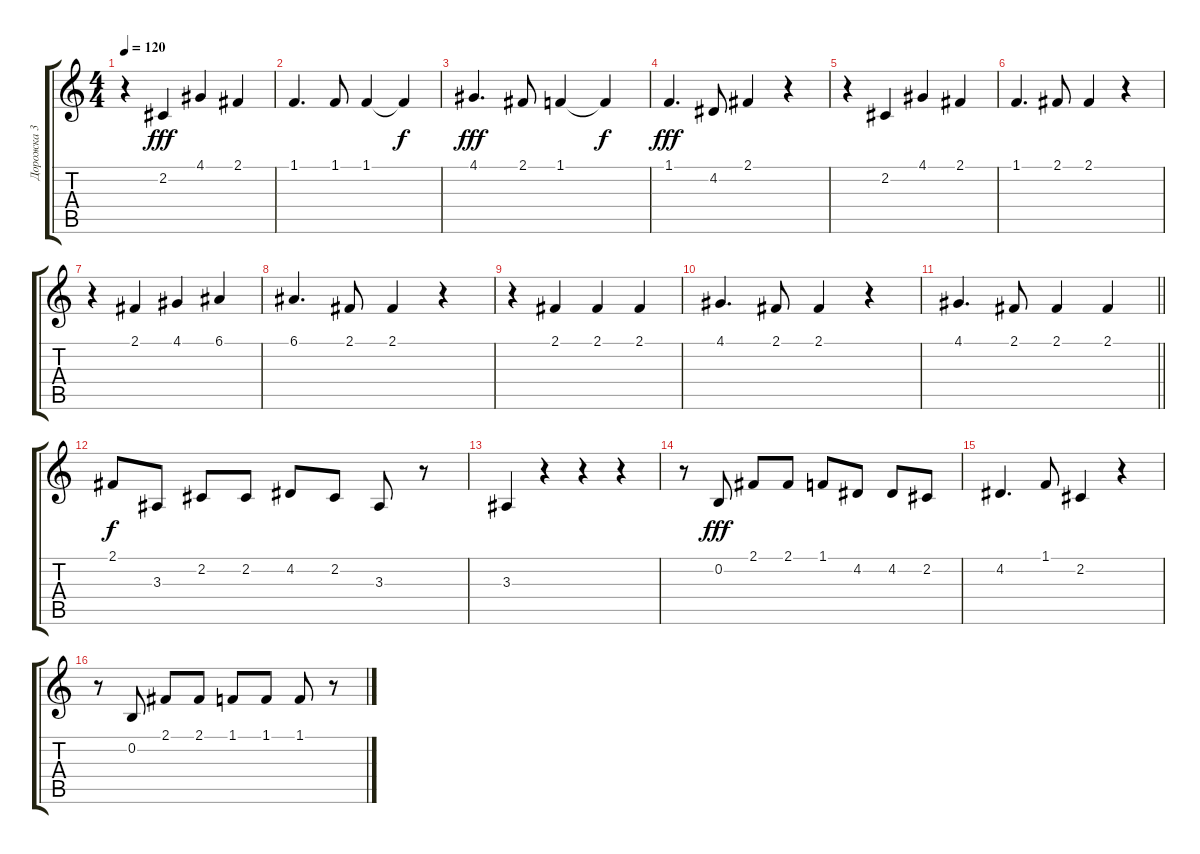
\track ("Дорожка 3" "Дорожка 3") {instrument altosax}
\staff {score tabs}
\tuning (E4 B3 G3 D3 A2 E2) {hide}
\ts (4 4)
\tempo 120
\clef g2
\ks c
r.4{dy f} 2.2.4{dy fff} 4.1.4 2.1.4 |
1.1.4{d} 1.1.8 1.1.4 1.1{t}.4{dy f} |
4.1.4{d dy fff} 2.1.8 1.1.4 1.1{t}.4{dy f} |
1.1.4{d dy fff} 4.2.8 2.1.4 r.4 |
r.4 2.2.4 4.1.4 2.1.4 |
1.1.4{d} 2.1.8 2.1.4 r.4 |
r.4 2.1.4 4.1.4 6.1.4 |
6.1.4{d} 2.1.8 2.1.4 r.4 |
r.4 2.1.4 2.1.4 2.1.4 |
4.1.4{d} 2.1.8 2.1.4 r.4 |
\barLineRight lightlight
4.1.4{d} 2.1.8 2.1.4 2.1.4 |
2.1.8{dy f} 3.3.8 2.2.8 2.2.8 4.2.8 2.2.8 3.3.8 r.8 |
3.3.4 r.4 r.4 r.4 |
r.8 0.2.8{dy fff} 2.1.8 2.1.8 1.1.8 4.2.8 4.2.8 2.2.8 |
4.2.4{d} 1.1.8 2.2.4 r.4 |
r.8 0.2.8 2.1.8 2.1.8 1.1.8 1.1.8 1.1.8 r.8
